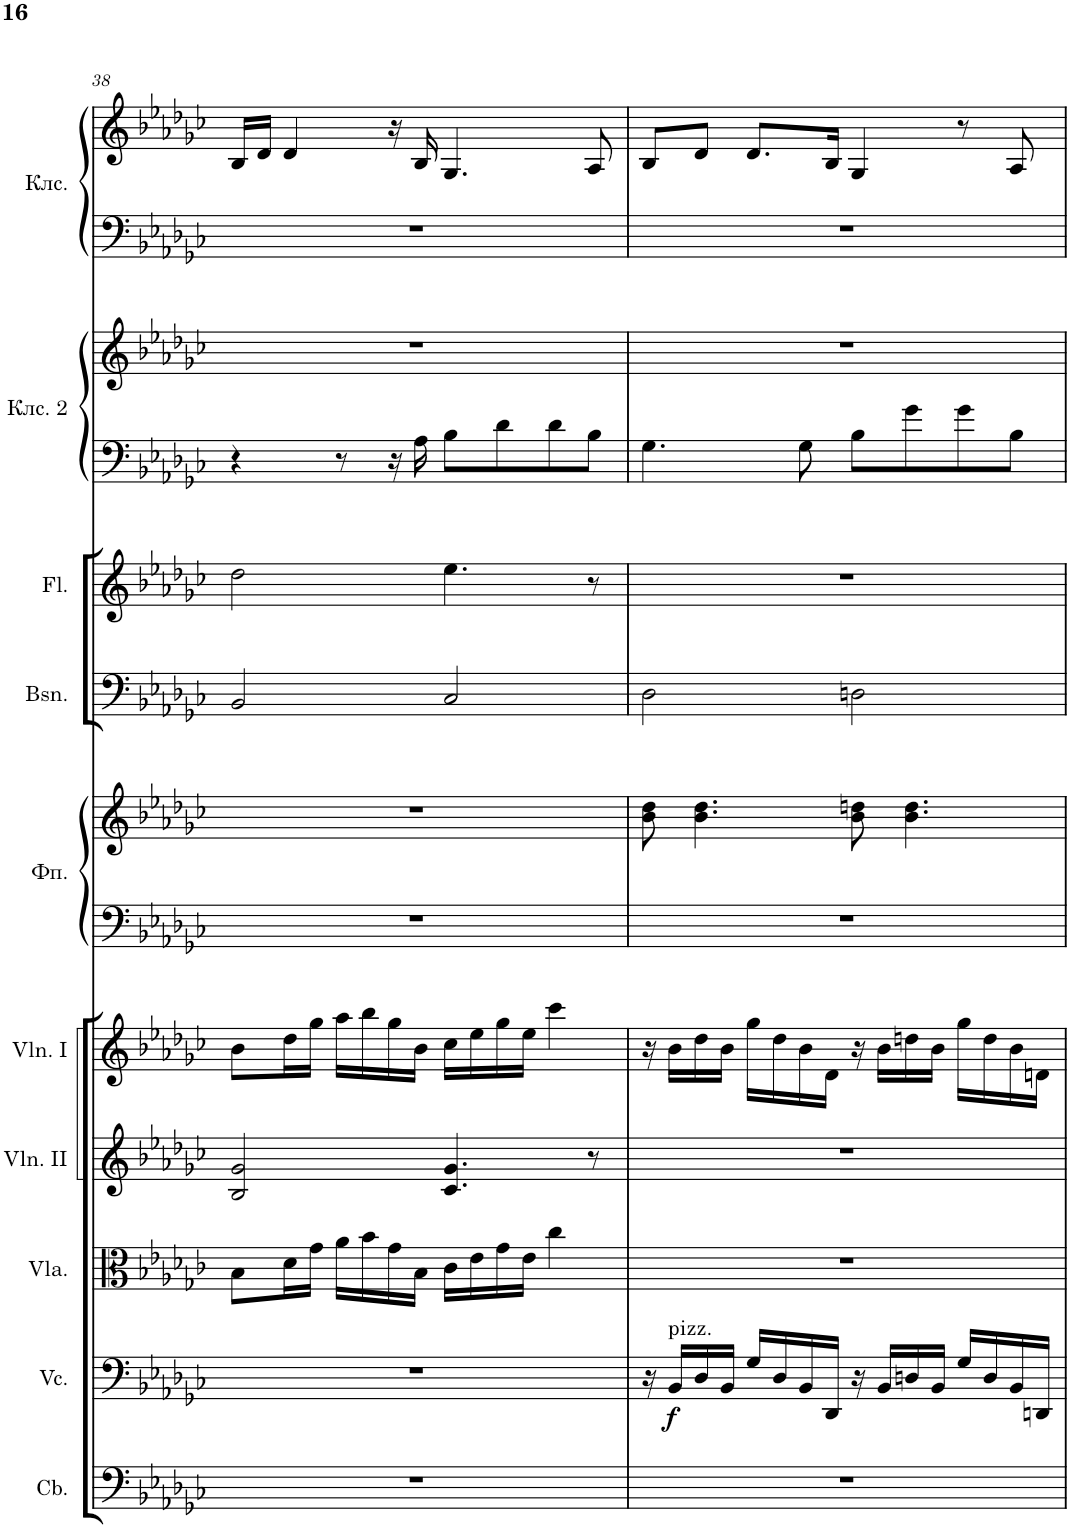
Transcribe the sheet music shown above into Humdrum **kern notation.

**kern	**kern	**dynam	**kern	**kern	**kern	**kern	**kern	**kern	**kern	**kern	**kern	**kern	**kern
*part10	*part9	*part9	*part8	*part7	*part6	*part5	*part5	*part4	*part3	*part2	*part2	*part1	*part1
*staff13	*staff12	*staff12	*staff11	*staff10	*staff9	*staff8	*staff7	*staff6	*staff5	*staff4	*staff3	*staff2	*staff1
*I"Contrabasses	*I"Violoncellos	*	*I"Violas	*I"Violins II	*I"Violins I	*I"Фортепиано	*	*I"Bassoons	*I"Flutes	*I"Клавесин 2	*	*I"Клавесин	*
*I'Cb.	*I'Vc.	*	*I'Vla.	*I'Vln. II	*I'Vln. I	*	*	*I'Bsn.	*I'Fl.	*	*	*	*
!!LO:PB:g=z
*clefF4	*clefF4	*	*clefC3	*clefG2	*clefG2	*clefF4	*clefG2	*clefF4	*clefG2	*clefF4	*clefG2	*clefF4	*clefG2
*Trd7c12	*	*	*	*	*	*	*	*	*	*	*	*	*
*k[b-e-a-d-g-c-]	*k[b-e-a-d-g-c-]	*	*k[b-e-a-d-g-c-]	*k[b-e-a-d-g-c-]	*k[b-e-a-d-g-c-]	*k[b-e-a-d-g-c-]	*k[b-e-a-d-g-c-]	*k[b-e-a-d-g-c-]	*k[b-e-a-d-g-c-]	*k[b-e-a-d-g-c-]	*k[b-e-a-d-g-c-]	*k[b-e-a-d-g-c-]	*k[b-e-a-d-g-c-]
*M4/4	*M4/4	*	*M4/4	*M4/4	*M4/4	*M4/4	*M4/4	*M4/4	*M4/4	*M4/4	*M4/4	*M4/4	*M4/4
=38	=38	=38	=38	=38	=38	=38	=38	=38	=38	=38	=38	=38	=38
1r	1r	.	8B-\L	2B-/ 2g-/	8b-\L	1r	1r	2BB-/	2dd-\	4r	1r	1r	16B-/LL
.	.	.	.	.	.	.	.	.	.	.	.	.	16d-/JJ
.	.	.	16d-\L	.	16dd-\L	.	.	.	.	.	.	.	4d-/
.	.	.	16g-\JJ	.	16gg-\JJ	.	.	.	.	.	.	.	.
.	.	.	16a-\LL	.	16aa-\LL	.	.	.	.	8r	.	.	.
.	.	.	16b-\	.	16bb-\	.	.	.	.	.	.	.	.
.	.	.	16g-\	.	16gg-\	.	.	.	.	16r	.	.	16r
.	.	.	16B-\JJ	.	16b-\JJ	.	.	.	.	16A-\	.	.	16B-/
.	.	.	16c-\LL	4.c-/ 4.g-/	16cc-\LL	.	.	2C-/	4.ee-\	8B-\L	.	.	4.G-/
.	.	.	16e-\	.	16ee-\	.	.	.	.	.	.	.	.
.	.	.	16g-\	.	16gg-\	.	.	.	.	8d-\	.	.	.
.	.	.	16e-\JJ	.	16ee-\JJ	.	.	.	.	.	.	.	.
.	.	.	4cc-\	.	4ccc-\	.	.	.	.	8d-\	.	.	.
.	.	.	.	8r	.	.	.	.	8r	8B-\J	.	.	8A-/
=39	=39	=39	=39	=39	=39	=39	=39	=39	=39	=39	=39	=39	=39
1r	16r	.	1r	1r	16r	1r	8b-\ 8dd-\	2D-\	1r	4.G-\	1r	1r	8B-/L
!	!LO:TX:a:t=pizz.	!	!	!	!	!	!	!	!	!	!	!	!
!	!	!LO:DY:b	!	!	!	!	!	!	!	!	!	!	!
.	16BB-/LL	f	.	.	16b-\LL	.	.	.	.	.	.	.	.
.	16D-/	.	.	.	16dd-\	.	4.b-\ 4.dd-\	.	.	.	.	.	8d-/J
.	16BB-/JJ	.	.	.	16b-\JJ	.	.	.	.	.	.	.	.
.	16G-/LL	.	.	.	16gg-\LL	.	.	.	.	.	.	.	8.d-/L
.	16D-/	.	.	.	16dd-\	.	.	.	.	.	.	.	.
.	16BB-/	.	.	.	16b-\	.	.	.	.	8G-\	.	.	.
.	16DD-/JJ	.	.	.	16d-\JJ	.	.	.	.	.	.	.	16B-/Jk
.	16r	.	.	.	16r	.	8b-\ 8ddn\	2Dn\	.	8B-\L	.	.	4G-/
.	16BB-/LL	.	.	.	16b-\LL	.	.	.	.	.	.	.	.
.	16Dn/	.	.	.	16ddn\	.	4.b-\ 4.dd\	.	.	8g-\	.	.	.
.	16BB-/JJ	.	.	.	16b-\JJ	.	.	.	.	.	.	.	.
.	16G-/LL	.	.	.	16gg-\LL	.	.	.	.	8g-\	.	.	8r
.	16D/	.	.	.	16dd\	.	.	.	.	.	.	.	.
.	16BB-/	.	.	.	16b-\	.	.	.	.	8B-\J	.	.	8A-/
.	16DDn/JJ	.	.	.	16dn\JJ	.	.	.	.	.	.	.	.
=	=	=	=	=	=	=	=	=	=	=	=	=	=
*-	*-	*-	*-	*-	*-	*-	*-	*-	*-	*-	*-	*-	*-
